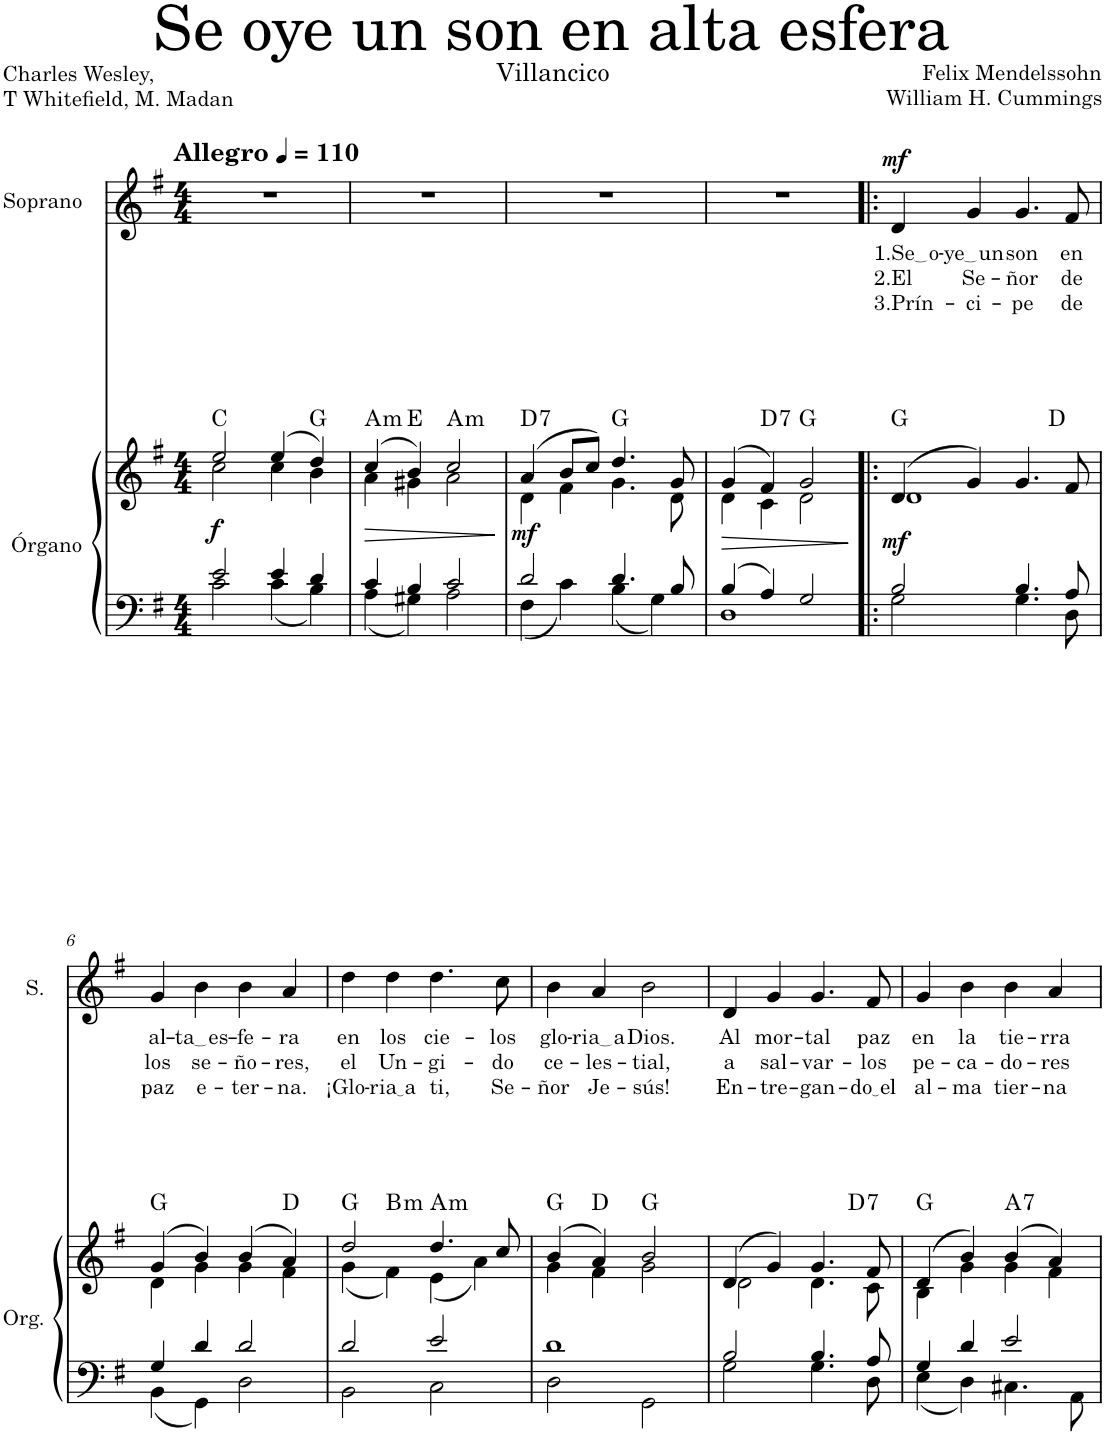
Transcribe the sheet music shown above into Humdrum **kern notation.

**kern	**kern	**dynam	**harte	**kern	**text	**text	**text	**dynam
*part2	*part2	*part2	*part2	*part1	*part1	*part1	*part1	*part1
*staff3	*staff2	*staff2/3	*	*staff1	*staff1	*staff1	*staff1	*staff1
*I"Órgano	*	*	*	*I"Soprano	*	*	*	*
*	*	*	*	*I'S.	*	*	*	*
*clefF4	*clefG2	*	*	*clefG2	*	*	*	*
*k[f#]	*k[f#]	*	*	*k[f#]	*	*	*	*
*M4/4	*M4/4	*	*	*M4/4	*	*	*	*
*MM110	*MM110	*	*	*MM110	*	*	*	*
=1	=1	=1	=1	=1	=1	=1	=1	=1
*^	*^	*	*	*	*	*	*	*
!	!	!	!	!	!	!LO:TX:a:B:t=Allegro	!	!	!	!
!	!	!	!	!LO:DY:b	!	!	!	!	!	!
2e/	2c\	2ee/	2cc\	f	C:maj	1r	.	.	.	.
4e/	4c\	(4ee/	4cc\	.	.	.	.	.	.	.
4d/	4B\	4dd/)	4b\	.	G:maj	.	.	.	.	.
=2	=2	=2	=2	=2	=2	=2	=2	=2	=2	=2
!	!	!	!	!LO:HP:b	!LO:H:kt=m	!	!	!	!	!
4c/	4A\	(4cc/	4a\	>	A:min	1r	.	.	.	.
4B/	4G#X\	4b/)	4g#X\	.	E:maj	.	.	.	.	.
!	!	!	!	!	!LO:H:kt=m	!	!	!	!	!
2c/	2A\	2cc/	2a\	.	A:min	.	.	.	.	.
*v	*v	*	*	*	*	*	*	*	*	*
*	*v	*v	*	*	*	*	*	*	*
.	.	]	.	.	.	.	.	.
=3	=3	=3	=3	=3	=3	=3	=3	=3
*^	*^	*	*	*	*	*	*	*
!	!	!	!	!LO:DY:b	!LO:H:kt=7	!	!	!	!	!
2d/	4F#\	(4a/	4d\	mf	D:7	1r	.	.	.	.
.	4c\	8b/L	4f#\	.	.	.	.	.	.	.
.	.	8cc/J)	.	.	.	.	.	.	.	.
4.d/	4B\	4.dd/	4.g\	.	G:maj	.	.	.	.	.
.	4G\	.	.	.	.	.	.	.	.	.
8B/	.	8g/	8d\	.	.	.	.	.	.	.
=4	=4	=4	=4	=4	=4	=4	=4	=4	=4	=4
!	!	!	!	!LO:HP:b	!	!	!	!	!	!
4B/	1D	(4g/	4d\	>	.	1r	.	.	.	.
!	!	!	!	!	!LO:H:kt=7	!	!	!	!	!
4A/	.	4f#/)	4c\	.	D:7	.	.	.	.	.
2G/	.	2g/	2d\	.	G:maj	.	.	.	.	.
*v	*v	*	*	*	*	*	*	*	*	*
*	*v	*v	*	*	*	*	*	*	*
.	.	]	.	.	.	.	.	.
=5!|:	=5!|:	=5!|:	=5!|:	=5!|:	=5!|:	=5!|:	=5!|:	=5!|:
*^	*^	*	*	*	*	*	*	*
!	!	!	!	!LO:DY:b	!	!	!LO:LY:b	!LO:LY:b	!LO:LY:b	!LO:DY:a
*	*	*	*^	*	*	*	*	*	*	*
2B/	2G\	(4d/	1d	2.ryy	mf	G:maj	4d/	1.Se o	2.El	3.Prín-	mf
!	!	!	!	!	!	!	!	!LO:LY:b	!LO:LY:b	!LO:LY:b	!
.	.	4g/)	.	.	.	.	4g/	ye un	Se-	-ci-	.
!	!	!	!	!	!	!	!	!LO:LY:b	!LO:LY:b	!LO:LY:b	!
4.B/	4.G\	4.g/	.	.	.	.	4.g/	son	-ñor	-pe	.
.	.	.	.	4ryy	.	D:maj	.	.	.	.	.
!	!	!	!	!	!	!	!	!LO:LY:b	!LO:LY:b	!LO:LY:b	!
8A/	8D\	8f#/	.	.	.	.	8f#/	en	de	de	.
!!LO:LB:g=z
=6	=6	=6	=6	=6	=6	=6	=6	=6	=6	=6	=6
!	!	!	!	!	!	!	!	!LO:LY:b	!LO:LY:b	!LO:LY:b	!
*	*	*	*v	*v	*	*	*	*	*	*	*
4G/	4BB\	(4g/	4d\	.	G:maj	4g/	al-	los	paz	.
!	!	!	!	!	!	!	!LO:LY:b	!LO:LY:b	!LO:LY:b	!
4d/	4GG\	4b/)	4g\	.	.	4b\	ta es	se-	e-	.
!	!	!	!	!	!	!	!LO:LY:b	!LO:LY:b	!LO:LY:b	!
2d/	2D\	(4b/	4g\	.	.	4b\	-fe-	-ño-	-ter-	.
!	!	!	!	!	!	!	!LO:LY:b	!LO:LY:b	!LO:LY:b	!
.	.	4a/)	4f#\	.	D:maj	4a/	-ra	-res,	-na.	.
=7	=7	=7	=7	=7	=7	=7	=7	=7	=7	=7
!	!	!	!	!	!	!	!LO:LY:b	!LO:LY:b	!LO:LY:b	!
2d/	2BB\	2dd/	(4g\	.	G:maj	4dd\	en	el	¡Glo-	.
!	!	!	!	!	!LO:H:kt=m	!	!LO:LY:b	!LO:LY:b	!LO:LY:b	!
.	.	.	4f#\)	.	B:min	4dd\	los	Un-	ria a	.
!	!	!	!	!	!LO:H:kt=m	!	!LO:LY:b	!LO:LY:b	!LO:LY:b	!
2e/	2C\	4.dd/	(4e\	.	A:min	4.dd\	cie-	-gi-	ti,	.
.	.	.	4a\)	.	.	.	.	.	.	.
!	!	!	!	!	!	!	!LO:LY:b	!LO:LY:b	!LO:LY:b	!
.	.	8cc/	.	.	.	8cc\	-los	-do	Se-	.
=8	=8	=8	=8	=8	=8	=8	=8	=8	=8	=8
!	!	!	!	!	!	!	!LO:LY:b	!LO:LY:b	!LO:LY:b	!
1d	2D\	(4b/	4g\	.	G:maj	4b\	glo-	ce-	-ñor	.
!	!	!	!	!	!	!	!LO:LY:b	!LO:LY:b	!LO:LY:b	!
.	.	4a/)	4f#\	.	D:maj	4a/	ria a	-les-	Je-	.
!	!	!	!	!	!	!	!LO:LY:b	!LO:LY:b	!LO:LY:b	!
.	2GG\	2b/	2g\	.	G:maj	2b\	Dios.	-tial,	-sús!	.
=9	=9	=9	=9	=9	=9	=9	=9	=9	=9	=9
!	!	!	!	!	!	!	!LO:LY:b	!LO:LY:b	!LO:LY:b	!
*	*	*	*^	*	*	*	*	*	*	*
2B/	2G\	(4d/	2d\	2.ryy	.	.	4d/	Al	a	En-	.
!	!	!	!	!	!	!	!	!LO:LY:b	!LO:LY:b	!LO:LY:b	!
.	.	4g/)	.	.	.	.	4g/	mor-	sal-	-tre-	.
!	!	!	!	!	!	!	!	!LO:LY:b	!LO:LY:b	!LO:LY:b	!
4.B/	4.G\	4.g/	4.d\	.	.	.	4.g/	-tal	-var-	-gan-	.
!	!	!	!	!	!	!LO:H:kt=7	!	!	!	!	!
.	.	.	.	4ryy	.	D:7	.	.	.	.	.
!	!	!	!	!	!	!	!	!LO:LY:b	!LO:LY:b	!LO:LY:b	!
8A/	8D\	8f#/	8c\	.	.	.	8f#/	paz	-los	do el	.
=10	=10	=10	=10	=10	=10	=10	=10	=10	=10	=10	=10
!	!	!	!	!	!	!	!	!LO:LY:b	!LO:LY:b	!LO:LY:b	!
*	*	*	*v	*v	*	*	*	*	*	*	*
4G/	4E\	(4d/	4B\	.	G:maj	4g/	en	pe-	al-	.
!	!	!	!	!	!	!	!LO:LY:b	!LO:LY:b	!LO:LY:b	!
4d/	4D\	4b/)	4g\	.	.	4b\	la	-ca-	-ma	.
!	!	!	!	!	!LO:H:kt=7	!	!LO:LY:b	!LO:LY:b	!LO:LY:b	!
2e/	4.C#X\	(4b/	4g\	.	A:7	4b\	tie-	-do-	tier-	.
!	!	!	!	!	!	!	!LO:LY:b	!LO:LY:b	!LO:LY:b	!
.	.	4a/)	4f#\	.	.	4a/	-rra	-res	-na	.
.	8AA\	.	.	.	.	.	.	.	.	.
*v	*v	*	*	*	*	*	*	*	*	*
*	*v	*v	*	*	*	*	*	*	*
=	=	=	=	=	=	=	=	=
*-	*-	*-	*-	*-	*-	*-	*-	*-
